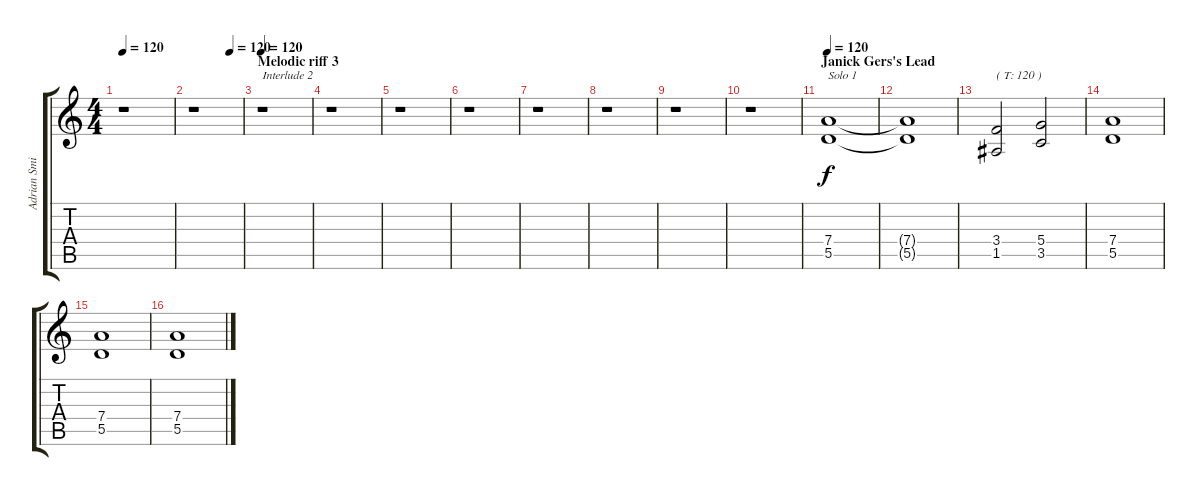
\track ("Adrian Smith Rhythm" "Adrian Smi") {instrument distortionguitar}
\staff {score tabs}
\tuning (E4 B3 G3 D3 A2 E2) {hide}
\ts (4 4)
\tempo 120
\clef g2
\ks c
r.1{dy f} |
\tempo (120 0.75)
r.1 |
\section ("" "Melodic riff 3")
\tempo 120
r.1{txt "Interlude 2"} |
r.1 |
r.1 |
r.1 |
r.1 |
r.1 |
r.1 |
r.1 |
\section ("" "Janick Gers's Lead")
\tempo 138
\tempo 120
(7.4 5.5).1{txt "Solo 1"} |
(7.4{t} 5.5{t}).1 |
(3.4 1.5).2{txt "( T: 120 )"} (5.4 3.5).2 |
(7.4 5.5).1 |
(7.4 5.5).1 |
(7.4 5.5).1
